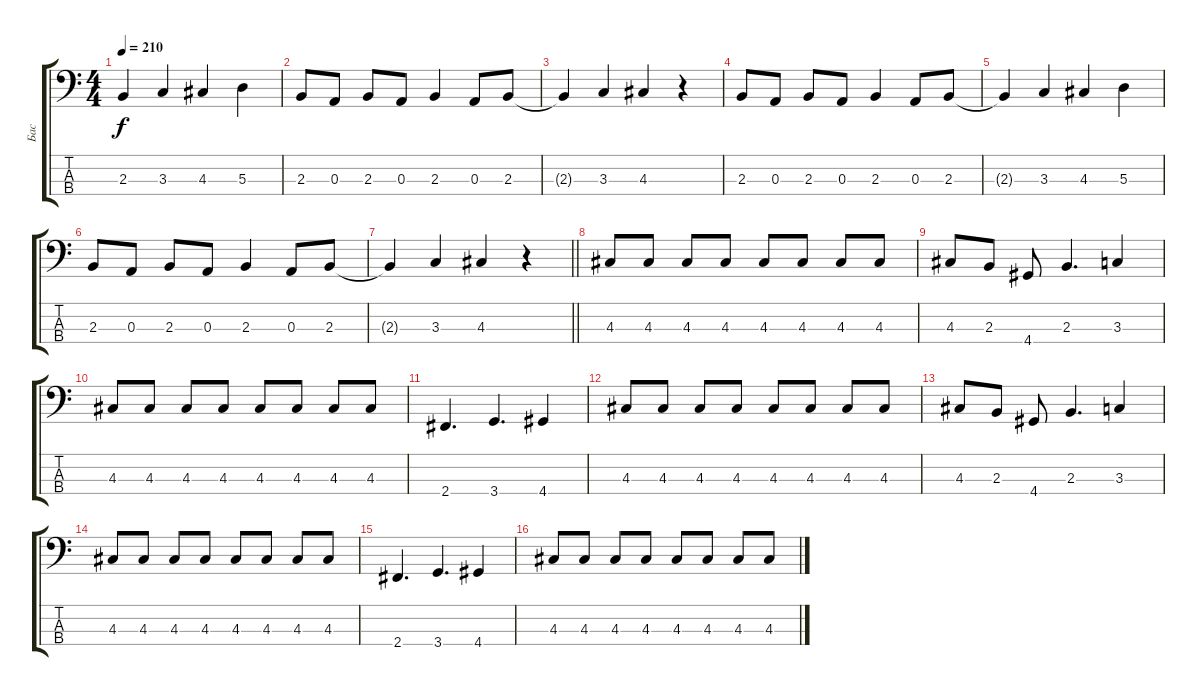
\track ("Бас" "Бас") {instrument electricbassfinger}
\staff {score tabs}
\tuning (G2 D2 A1 E1) {hide}
\ts (4 4)
\tempo 210
\clef f4
\ks c
2.3{t}.4{dy f} 3.3.4 4.3.4 5.3.4 |
2.3.8 0.3.8 2.3.8 0.3.8 2.3.4 0.3.8 2.3.8 |
2.3{t}.4 3.3.4 4.3.4 r.4 |
2.3.8 0.3.8 2.3.8 0.3.8 2.3.4 0.3.8 2.3.8 |
2.3{t}.4 3.3.4 4.3.4 5.3.4 |
2.3.8 0.3.8 2.3.8 0.3.8 2.3.4 0.3.8 2.3.8 |
\barLineRight lightlight
2.3{t}.4 3.3.4 4.3.4 r.4 |
\section ("" "")
4.3.8 4.3.8 4.3.8 4.3.8 4.3.8 4.3.8 4.3.8 4.3.8 |
4.3.8 2.3.8 4.4.8 2.3.4{d} 3.3.4 |
4.3.8 4.3.8 4.3.8 4.3.8 4.3.8 4.3.8 4.3.8 4.3.8 |
2.4.4{d} 3.4.4{d} 4.4.4 |
4.3.8 4.3.8 4.3.8 4.3.8 4.3.8 4.3.8 4.3.8 4.3.8 |
4.3.8 2.3.8 4.4.8 2.3.4{d} 3.3.4 |
4.3.8 4.3.8 4.3.8 4.3.8 4.3.8 4.3.8 4.3.8 4.3.8 |
2.4.4{d} 3.4.4{d} 4.4.4 |
4.3.8 4.3.8 4.3.8 4.3.8 4.3.8 4.3.8 4.3.8 4.3.8
